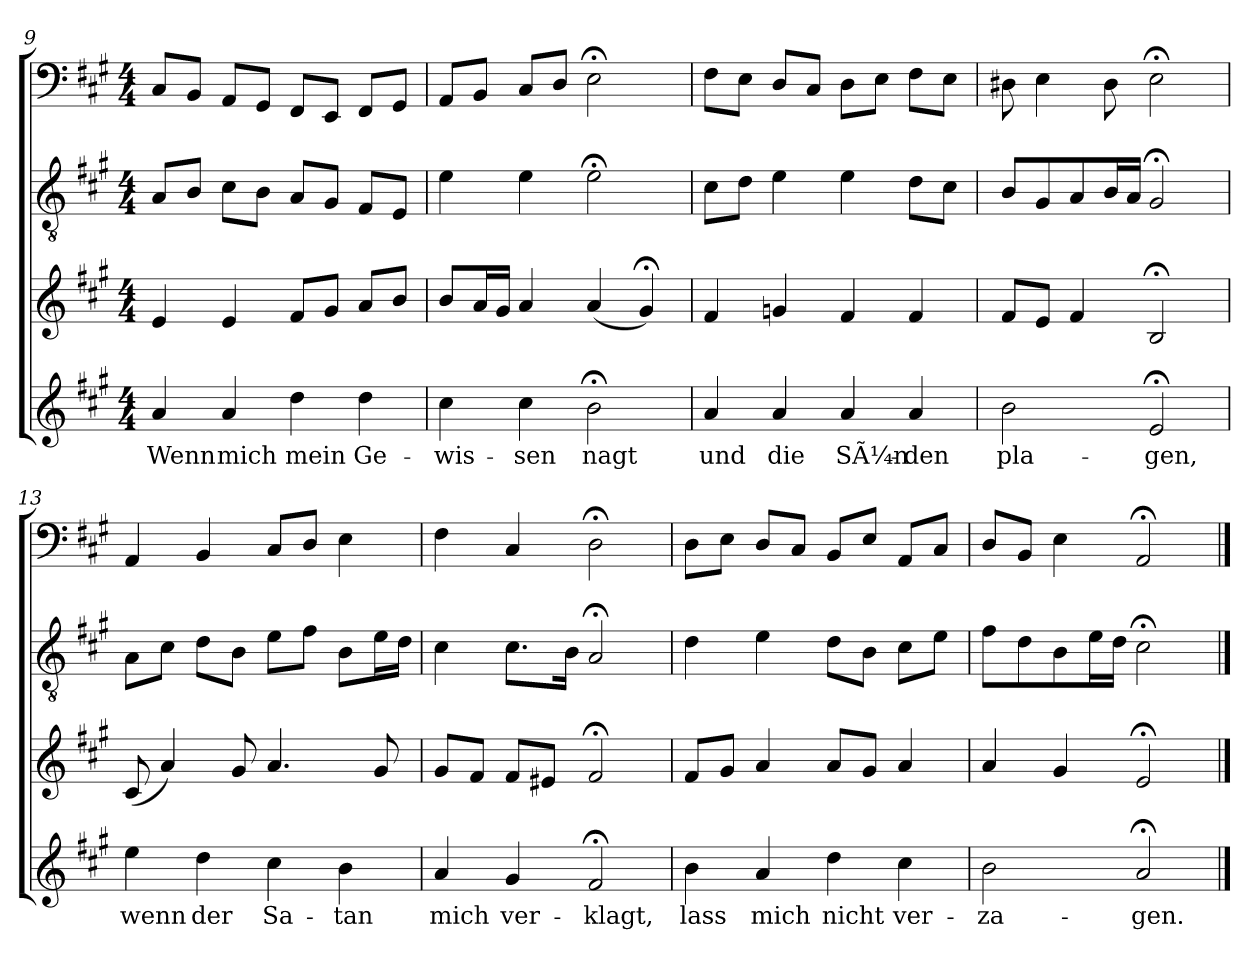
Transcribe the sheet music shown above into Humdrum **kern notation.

**kern	**text	**kern	**kern	**kern
*part4	*part4	*part3	*part2	*part1
*staff4	*staff4	*staff3	*staff2	*staff1
*clefG2	*	*clefG2	*clefGv2	*clefF4
*k[f#c#g#]	*	*k[f#c#g#]	*k[f#c#g#]	*k[f#c#g#]
*A:	*	*A:	*A:	*A:
*M4/4	*	*M4/4	*M4/4	*M4/4
=9	=9	=9	=9	=9
4a	Wenn	4e	8AL	8C#L
.	.	.	8BJ	8BBJ
4a	mich	4e	8c#L	8AAL
.	.	.	8BJ	8GG#J
4dd	mein	8f#L	8AL	8FF#L
.	.	8g#J	8G#J	8EEJ
4dd	Ge-	8aL	8F#L	8FF#L
.	.	8bJ	8EJ	8GG#J
=10	=10	=10	=10	=10
4cc#	-wis-	8bL	4e	8AAL
.	.	16aL	.	8BBJ
.	.	16g#JJ	.	.
4cc#	-sen	4a	4e	8C#L
.	.	.	.	8DJ
2b;<	nagt	(4a	2e;<	2E;<
.	.	4g#;<)	.	.
=11	=11	=11	=11	=11
4a	und	4f#	8c#L	8F#L
.	.	.	8dJ	8EJ
4a	die	4gn	4e	8DL
.	.	.	.	8C#J
4a	SÃ¼n-	4f#	4e	8DL
.	.	.	.	8EJ
4a	-den	4f#	8dL	8F#L
.	.	.	8c#J	8EJ
=12	=12	=12	=12	=12
2b	pla-	8f#L	8BL	8D#X
.	.	8eJ	8G#	4E
.	.	4f#	8A	.
.	.	.	16BL	8D#
.	.	.	16AJJ	.
2e;<	-gen,	2B;<	2G#;<	2E;<
=13	=13	=13	=13	=13
4ee	wenn	(8c#	8AL	4AA
.	.	4a)	8c#J	.
4dd	der	.	8dL	4BB
.	.	8g#	8BJ	.
4cc#	Sa-	4.a	8eL	8C#L
.	.	.	8f#J	8DJ
4b	-tan	.	8BL	4E
.	.	8g#	16eL	.
.	.	.	16dJJ	.
=14	=14	=14	=14	=14
4a	mich	8g#L	4c#	4F#
.	.	8f#J	.	.
4g#	ver-	8f#L	8.c#L	4C#
.	.	8e#XJ	.	.
.	.	.	16BJk	.
2f#;<	-klagt,	2f#;<	2A;<	2D;<
=15	=15	=15	=15	=15
4b	lass	8f#L	4d	8DL
.	.	8g#J	.	8EJ
4a	mich	4a	4e	8DL
.	.	.	.	8C#J
4dd	nicht	8aL	8dL	8BBL
.	.	8g#J	8BJ	8EJ
4cc#	ver-	4a	8c#L	8AAL
.	.	.	8eJ	8C#J
=16	=16	=16	=16	=16
2b	-za-	4a	8f#L	8DL
.	.	.	8d	8BBJ
.	.	4g#	8B	4E
.	.	.	16eL	.
.	.	.	16dJJ	.
2a;<	-gen.	2e;<	2c#;<	2AA;<
==	==	==	==	==
*-	*-	*-	*-	*-
